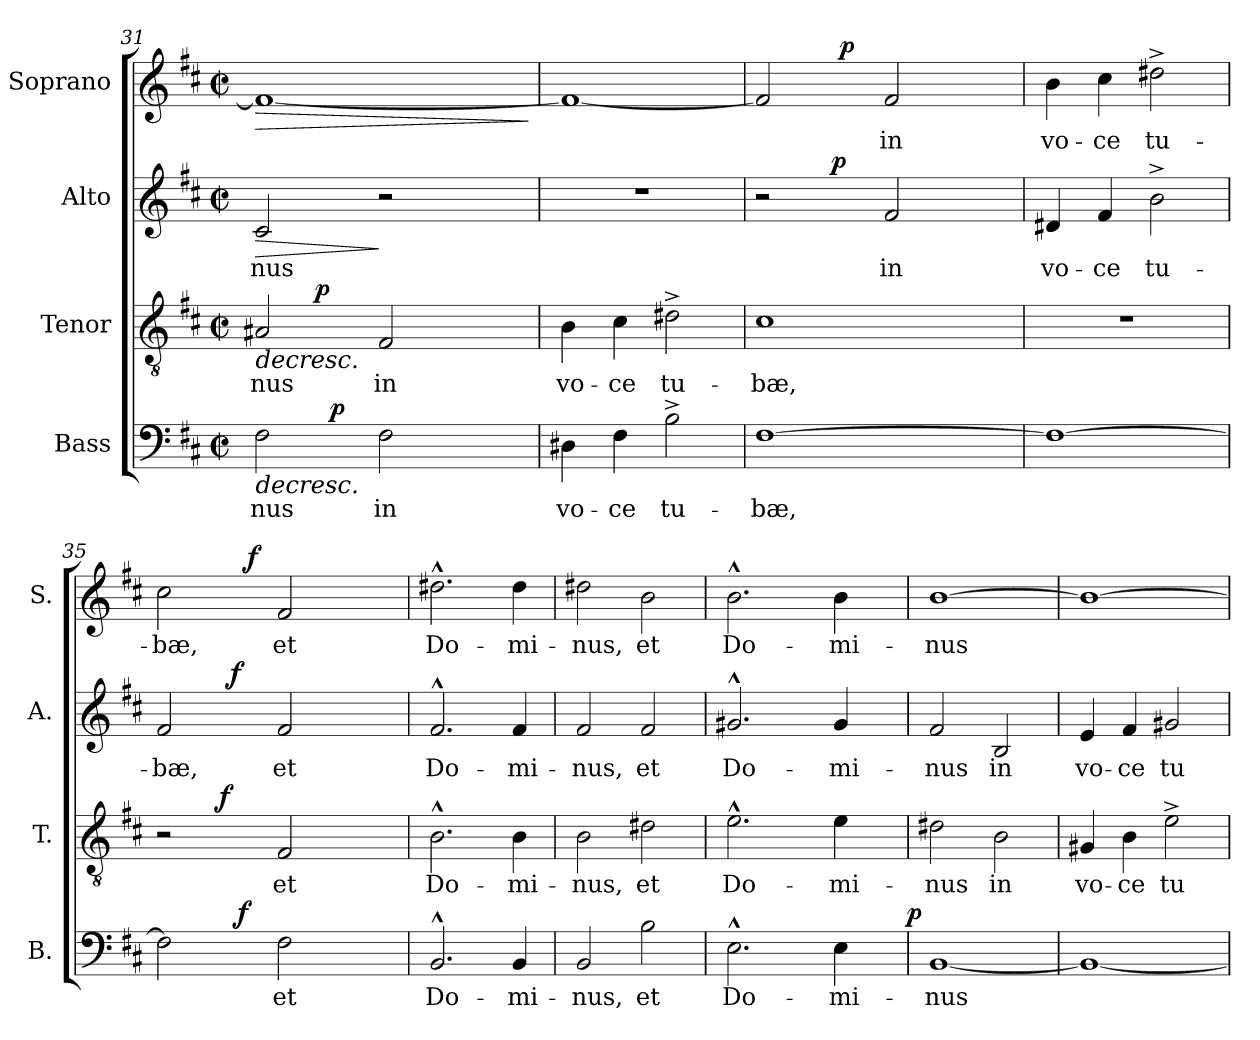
**kern	**text	**dynam	**kern	**text	**dynam	**kern	**text	**dynam	**kern	**text	**dynam
*part4	*part4	*part4	*part3	*part3	*part3	*part2	*part2	*part2	*part1	*part1	*part1
*staff4	*staff4	*staff4	*staff3	*staff3	*staff3	*staff2	*staff2	*staff2	*staff1	*staff1	*staff1
*I"Bass	*	*	*I"Tenor	*	*	*I"Alto	*	*	*I"Soprano	*	*
*I'B.	*	*	*I'T.	*	*	*I'A.	*	*	*I'S.	*	*
*clefF4	*	*	*clefGv2	*	*	*clefG2	*	*	*clefG2	*	*
*	*	*	*ITrd7c12	*	*	*	*	*	*	*	*
*k[f#c#]	*	*	*k[f#c#]	*	*	*k[f#c#]	*	*	*k[f#c#]	*	*
*D:	*	*	*D:	*	*	*D:	*	*	*D:	*	*
*M2/2	*	*	*M2/2	*	*	*M2/2	*	*	*M2/2	*	*
*met(c|)	*	*	*met(c|)	*	*	*met(c|)	*	*	*met(c|)	*	*
=31	=31	=31	=31	=31	=31	=31	=31	=31	=31	=31	=31
!	!LO:LY:b:color=#000000	!LO:HP:b	!	!	!	!	!	!	!	!	!
!	!	!	!	!LO:LY:b:color=#000000	!LO:HP:b	!	!	!	!	!	!
!	!	!	!	!	!	!	!LO:LY:b:color=#000000	!LO:HP:b	!	!	!LO:HP:b
*^	*	*	*^	*	*	*	*	*	*	*	*
2F#i\	4ryy	-nus	>	2AA#Xi/	4ryy	-nus	>	2c#i/	-nus	>	1f#i_	.	>
.	64ryy	.	.	.	128ryy	.	.	.	.	.	.	.	.
.	.	.	.	.	1024ryy	.	.	.	.	.	.	.	.
.	.	.	.	.	2ryy	.	p	.	.	.	.	.	.
.	128ryy	.	.	.	.	.	.	.	.	.	.	.	.
.	512.ryy	.	.	.	.	.	.	.	.	.	.	.	.
.	2ryy	.	p	.	.	.	.	.	.	.	.	.	.
!	!	!LO:LY:b:color=#000000	!	!	!	!	!	!	!	!	!	!	!
!	!	!	!	!	!	!LO:LY:b:color=#000000	!	!	!	!	!	!	!
2F#i\	.	in	]	2FF#i/	.	in	]	2r	.	]	.	.	.
.	.	.	.	.	8ryy	.	.	.	.	.	.	.	.
.	8ryy	.	.	.	.	.	.	.	.	.	.	.	.
.	.	.	.	.	16ryy	.	.	.	.	.	.	.	.
.	16ryy	.	.	.	.	.	.	.	.	.	.	.	.
.	.	.	.	.	32ryy	.	.	.	.	.	.	.	.
.	32ryy	.	.	.	.	.	.	.	.	.	.	.	.
.	.	.	.	.	64ryy	.	.	.	.	.	.	.	.
.	.	.	.	.	256..ryy	.	.	.	.	.	.	.	.
.	256ryy	.	.	.	.	.	.	.	.	.	.	.	.
.	1024ryy	.	.	.	.	.	.	.	.	.	.	.	.
.	.	.	.	.	.	.	.	.	.	.	.	.	]
*v	*v	*	*	*	*	*	*	*	*	*	*	*	*
*	*	*	*v	*v	*	*	*	*	*	*	*	*
=32	=32	=32	=32	=32	=32	=32	=32	=32	=32	=32	=32
*^	*	*	*^	*	*	*	*	*	*	*	*
!	!	!LO:LY:b:color=#000000	!	!	!	!	!	!	!	!	!	!	!
*v	*v	*	*	*	*	*	*	*	*	*	*	*	*
*	*	*	*v	*v	*	*	*	*	*	*	*	*
*^	*	*	*^	*	*	*	*	*	*	*	*
!	!	!	!	!	!	!LO:LY:b:color=#000000	!	!	!	!	!	!	!
*v	*v	*	*	*	*	*	*	*	*	*	*	*	*
*	*	*	*v	*v	*	*	*	*	*	*	*	*
4D#Xi\	vo-	.	4BBi\	vo-	.	1r	.	.	1f#i_	.	.
!	!LO:LY:b:color=#000000	!	!	!	!	!	!	!	!	!	!
!	!	!	!	!LO:LY:b:color=#000000	!	!	!	!	!	!	!
4F#i\	-ce	.	4C#i\	-ce	.	.	.	.	.	.	.
!	!LO:LY:b:color=#000000	!	!	!	!	!	!	!	!	!	!
!	!	!	!	!LO:LY:b:color=#000000	!	!	!	!	!	!	!
2B^i\	tu-	.	2D#X^i\	tu-	.	.	.	.	.	.	.
=33	=33	=33	=33	=33	=33	=33	=33	=33	=33	=33	=33
!	!LO:LY:b:color=#000000	!	!	!	!	!	!	!	!	!	!
!	!	!	!	!LO:LY:b:color=#000000	!	!	!	!	!	!	!
*	*	*	*	*	*	*^	*	*	*^	*	*
[1F#i	-bæ,	.	1C#i	-bæ,	.	2r	4ryy	.	.	2f#i/]	4ryy	.	.
.	.	.	.	.	.	.	32ryy	.	.	.	32ryy	.	.
.	.	.	.	.	.	.	128..ryy	.	.	.	64ryy	.	.
.	.	.	.	.	.	.	2ryy	.	p	.	.	.	.
.	.	.	.	.	.	.	.	.	.	.	256..ryy	.	.
.	.	.	.	.	.	.	.	.	.	.	2ryy	.	p
!	!	!	!	!	!	!	!	!LO:LY:b:color=#000000	!	!	!	!	!
!	!	!	!	!	!	!	!	!	!	!	!	!LO:LY:b:color=#000000	!
.	.	.	.	.	.	2f#i/	.	in	.	2f#i/	.	in	.
.	.	.	.	.	.	.	8ryy	.	.	.	.	.	.
.	.	.	.	.	.	.	.	.	.	.	8ryy	.	.
.	.	.	.	.	.	.	16ryy	.	.	.	.	.	.
.	.	.	.	.	.	.	.	.	.	.	16ryy	.	.
.	.	.	.	.	.	.	64ryy	.	.	.	.	.	.
.	.	.	.	.	.	.	.	.	.	.	128ryy	.	.
.	.	.	.	.	.	.	512ryy	.	.	.	.	.	.
.	.	.	.	.	.	.	.	.	.	.	1024ryy	.	.
*	*	*	*	*	*	*v	*v	*	*	*	*	*	*
*	*	*	*	*	*	*	*	*	*v	*v	*	*
=34	=34	=34	=34	=34	=34	=34	=34	=34	=34	=34	=34
*	*	*	*	*	*	*^	*	*	*^	*	*
!	!	!	!	!	!	!	!	!LO:LY:b:color=#000000	!	!	!	!	!
*	*	*	*	*	*	*v	*v	*	*	*	*	*	*
*	*	*	*	*	*	*	*	*	*v	*v	*	*
*	*	*	*	*	*	*^	*	*	*^	*	*
!	!	!	!	!	!	!	!	!	!	!	!	!LO:LY:b:color=#000000	!
*	*	*	*	*	*	*v	*v	*	*	*	*	*	*
*	*	*	*	*	*	*	*	*	*v	*v	*	*
1F#i_	.	.	1r	.	.	4d#Xi/	vo-	.	4bi\	vo-	.
!	!	!	!	!	!	!	!LO:LY:b:color=#000000	!	!	!	!
!	!	!	!	!	!	!	!	!	!	!LO:LY:b:color=#000000	!
.	.	.	.	.	.	4f#i/	-ce	.	4cc#i\	-ce	.
!	!	!	!	!	!	!	!LO:LY:b:color=#000000	!	!	!	!
!	!	!	!	!	!	!	!	!	!	!LO:LY:b:color=#000000	!
.	.	.	.	.	.	2b^i\	tu-	.	2dd#X^i\	tu-	.
!!LO:PB:g=z
=35	=35	=35	=35	=35	=35	=35	=35	=35	=35	=35	=35
!	!	!	!	!	!	!	!LO:LY:b:color=#000000	!	!	!	!
!	!	!	!	!	!	!	!	!	!	!LO:LY:b:color=#000000	!
*^	*	*	*^	*	*	*^	*	*	*^	*	*
2F#i\]	4ryy	.	.	2r	4ryy	.	.	2f#i/	4ryy	-bæ,	.	2cc#i\	4ryy	-bæ,	.
.	16ryy	.	.	.	16ryy	.	.	.	16ryy	.	.	.	16ryy	.	.
.	32ryy	.	.	.	512.ryy	.	.	.	64ryy	.	.	.	32ryy	.	.
.	.	.	.	.	2ryy	.	f	.	.	.	.	.	.	.	.
.	.	.	.	.	.	.	.	.	256ryy	.	.	.	.	.	.
.	.	.	.	.	.	.	.	.	1024ryy	.	.	.	.	.	.
.	.	.	.	.	.	.	.	.	2ryy	.	f	.	.	.	.
.	1024ryy	.	.	.	.	.	.	.	.	.	.	.	64ryy	.	.
.	2ryy	.	f	.	.	.	.	.	.	.	.	.	.	.	.
.	.	.	.	.	.	.	.	.	.	.	.	.	512.ryy	.	.
.	.	.	.	.	.	.	.	.	.	.	.	.	2ryy	.	f
!	!	!LO:LY:b:color=#000000	!	!	!	!	!	!	!	!	!	!	!	!	!
!	!	!	!	!	!	!LO:LY:b:color=#000000	!	!	!	!	!	!	!	!	!
!	!	!	!	!	!	!	!	!	!	!LO:LY:b:color=#000000	!	!	!	!	!
!	!	!	!	!	!	!	!	!	!	!	!	!	!	!LO:LY:b:color=#000000	!
2F#i\	.	et	.	2FF#i/	.	et	.	2f#i/	.	et	.	2f#i/	.	et	.
.	.	.	.	.	8ryy	.	.	.	.	.	.	.	.	.	.
.	.	.	.	.	.	.	.	.	8ryy	.	.	.	.	.	.
.	8ryy	.	.	.	.	.	.	.	.	.	.	.	.	.	.
.	.	.	.	.	.	.	.	.	.	.	.	.	8ryy	.	.
.	.	.	.	.	32ryy	.	.	.	.	.	.	.	.	.	.
.	.	.	.	.	.	.	.	.	32ryy	.	.	.	.	.	.
.	64ryy	.	.	.	.	.	.	.	.	.	.	.	.	.	.
.	.	.	.	.	64ryy	.	.	.	.	.	.	.	.	.	.
.	128...ryy	.	.	.	.	.	.	.	.	.	.	.	.	.	.
.	.	.	.	.	128ryy	.	.	.	.	.	.	.	128ryy	.	.
.	.	.	.	.	.	.	.	.	128ryy	.	.	.	.	.	.
.	.	.	.	.	256ryy	.	.	.	.	.	.	.	256ryy	.	.
.	.	.	.	.	.	.	.	.	512.ryy	.	.	.	.	.	.
.	.	.	.	.	1024ryy	.	.	.	.	.	.	.	1024ryy	.	.
*v	*v	*	*	*	*	*	*	*v	*v	*	*	*v	*v	*	*
*	*	*	*v	*v	*	*	*	*	*	*	*	*
=36	=36	=36	=36	=36	=36	=36	=36	=36	=36	=36	=36
*^	*	*	*^	*	*	*^	*	*	*^	*	*
!	!	!LO:LY:b:color=#000000	!	!	!	!	!	!	!	!	!	!	!	!	!
*v	*v	*	*	*	*	*	*	*v	*v	*	*	*v	*v	*	*
*	*	*	*v	*v	*	*	*	*	*	*	*	*
*^	*	*	*^	*	*	*^	*	*	*^	*	*
!	!	!	!	!	!	!LO:LY:b:color=#000000	!	!	!	!	!	!	!	!	!
*v	*v	*	*	*	*	*	*	*v	*v	*	*	*v	*v	*	*
*	*	*	*v	*v	*	*	*	*	*	*	*	*
*^	*	*	*^	*	*	*^	*	*	*^	*	*
!	!	!	!	!	!	!	!	!	!	!LO:LY:b:color=#000000	!	!	!	!	!
*v	*v	*	*	*	*	*	*	*v	*v	*	*	*v	*v	*	*
*	*	*	*v	*v	*	*	*	*	*	*	*	*
*^	*	*	*^	*	*	*^	*	*	*^	*	*
!	!	!	!	!	!	!	!	!	!	!	!	!	!	!LO:LY:b:color=#000000	!
*v	*v	*	*	*	*	*	*	*v	*v	*	*	*v	*v	*	*
*	*	*	*v	*v	*	*	*	*	*	*	*	*
2.BB^^i/	Do-	.	2.BB^^i\	Do-	.	2.f#^^i/	Do-	.	2.dd#X^^i\	Do-	.
!	!LO:LY:b:color=#000000	!	!	!	!	!	!	!	!	!	!
!	!	!	!	!LO:LY:b:color=#000000	!	!	!	!	!	!	!
!	!	!	!	!	!	!	!LO:LY:b:color=#000000	!	!	!	!
!	!	!	!	!	!	!	!	!	!	!LO:LY:b:color=#000000	!
4BBi/	-mi-	.	4BBi\	-mi-	.	4f#i/	-mi-	.	4dd#i\	-mi-	.
=37	=37	=37	=37	=37	=37	=37	=37	=37	=37	=37	=37
!	!LO:LY:b:color=#000000	!	!	!	!	!	!	!	!	!	!
!	!	!	!	!LO:LY:b:color=#000000	!	!	!	!	!	!	!
!	!	!	!	!	!	!	!LO:LY:b:color=#000000	!	!	!	!
!	!	!	!	!	!	!	!	!	!	!LO:LY:b:color=#000000	!
2BBi/	-nus,	.	2BBi\	-nus,	.	2f#i/	-nus,	.	2dd#Xi\	-nus,	.
!	!LO:LY:b:color=#000000	!	!	!	!	!	!	!	!	!	!
!	!	!	!	!LO:LY:b:color=#000000	!	!	!	!	!	!	!
!	!	!	!	!	!	!	!LO:LY:b:color=#000000	!	!	!	!
!	!	!	!	!	!	!	!	!	!	!LO:LY:b:color=#000000	!
2Bi\	et	.	2D#Xi\	et	.	2f#i/	et	.	2bi\	et	.
=38	=38	=38	=38	=38	=38	=38	=38	=38	=38	=38	=38
!	!LO:LY:b:color=#000000	!	!	!	!	!	!	!	!	!	!
!	!	!	!	!LO:LY:b:color=#000000	!	!	!	!	!	!	!
!	!	!	!	!	!	!	!LO:LY:b:color=#000000	!	!	!	!
!	!	!	!	!	!	!	!	!	!	!LO:LY:b:color=#000000	!
*^	*	*	*	*	*	*	*	*	*	*	*
2.E^^i\	2ryy	Do-	.	2.E^^i\	Do-	.	2.g#X^^i/	Do-	.	2.b^^i\	Do-	.
.	4ryy	.	.	.	.	.	.	.	.	.	.	.
!	!	!LO:LY:b:color=#000000	!	!	!	!	!	!	!	!	!	!
!	!	!	!	!	!LO:LY:b:color=#000000	!	!	!	!	!	!	!
!	!	!	!	!	!	!	!	!LO:LY:b:color=#000000	!	!	!	!
!	!	!	!	!	!	!	!	!	!	!	!LO:LY:b:color=#000000	!
4Ei\	8ryy	-mi-	.	4Ei\	-mi-	.	4g#i/	-mi-	.	4bi\	-mi-	.
.	16ryy	.	.	.	.	.	.	.	.	.	.	.
.	32ryy	.	.	.	.	.	.	.	.	.	.	.
.	64ryy	.	.	.	.	.	.	.	.	.	.	.
.	128...ryy	.	.	.	.	.	.	.	.	.	.	.
.	1024ryy	.	p	.	.	.	.	.	.	.	.	.
*v	*v	*	*	*	*	*	*	*	*	*	*	*
=39	=39	=39	=39	=39	=39	=39	=39	=39	=39	=39	=39
*^	*	*	*	*	*	*	*	*	*	*	*
!	!	!LO:LY:b:color=#000000	!	!	!	!	!	!	!	!	!	!
*v	*v	*	*	*	*	*	*	*	*	*	*	*
*^	*	*	*	*	*	*	*	*	*	*	*
!	!	!	!	!	!LO:LY:b:color=#000000	!	!	!	!	!	!	!
*v	*v	*	*	*	*	*	*	*	*	*	*	*
*^	*	*	*	*	*	*	*	*	*	*	*
!	!	!	!	!	!	!	!	!LO:LY:b:color=#000000	!	!	!	!
*v	*v	*	*	*	*	*	*	*	*	*	*	*
*^	*	*	*	*	*	*	*	*	*	*	*
!	!	!	!	!	!	!	!	!	!	!	!LO:LY:b:color=#000000	!
*v	*v	*	*	*	*	*	*	*	*	*	*	*
[1BBi	-nus	.	2D#Xi\	-nus	.	2f#i/	-nus	.	[1bi	-nus	.
!	!	!	!	!LO:LY:b:color=#000000	!	!	!	!	!	!	!
!	!	!	!	!	!	!	!LO:LY:b:color=#000000	!	!	!	!
.	.	.	2BBi\	in	.	2Bi/	in	.	.	.	.
=40	=40	=40	=40	=40	=40	=40	=40	=40	=40	=40	=40
!	!	!	!	!LO:LY:b:color=#000000	!	!	!	!	!	!	!
!	!	!	!	!	!	!	!LO:LY:b:color=#000000	!	!	!	!
1BBi_	.	.	4GG#Xi/	vo-	.	4ei/	vo-	.	1bi_	.	.
!	!	!	!	!LO:LY:b:color=#000000	!	!	!	!	!	!	!
!	!	!	!	!	!	!	!LO:LY:b:color=#000000	!	!	!	!
.	.	.	4BBi\	-ce	.	4f#i/	-ce	.	.	.	.
!	!	!	!	!LO:LY:b:color=#000000	!	!	!	!	!	!	!
!	!	!	!	!	!	!	!LO:LY:b:color=#000000	!	!	!	!
.	.	.	2E^i\	tu-	.	2g#Xi/	tu-	.	.	.	.
=	=	=	=	=	=	=	=	=	=	=	=
*-	*-	*-	*-	*-	*-	*-	*-	*-	*-	*-	*-
